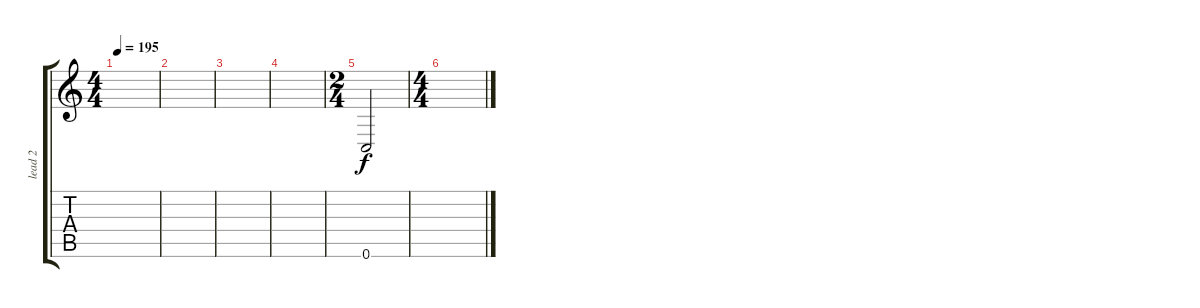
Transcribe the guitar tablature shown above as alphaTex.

\track ("lead 2" "lead 2") {instrument distortionguitar}
\staff {score tabs}
\tuning (D4 A3 F3 C3 G2 C2) {hide}
\ts (4 4)
\tempo 195
\clef g2
\ks c
|
|
|
|
\ts (2 4)
0.6.2 |
\ts (4 4)
